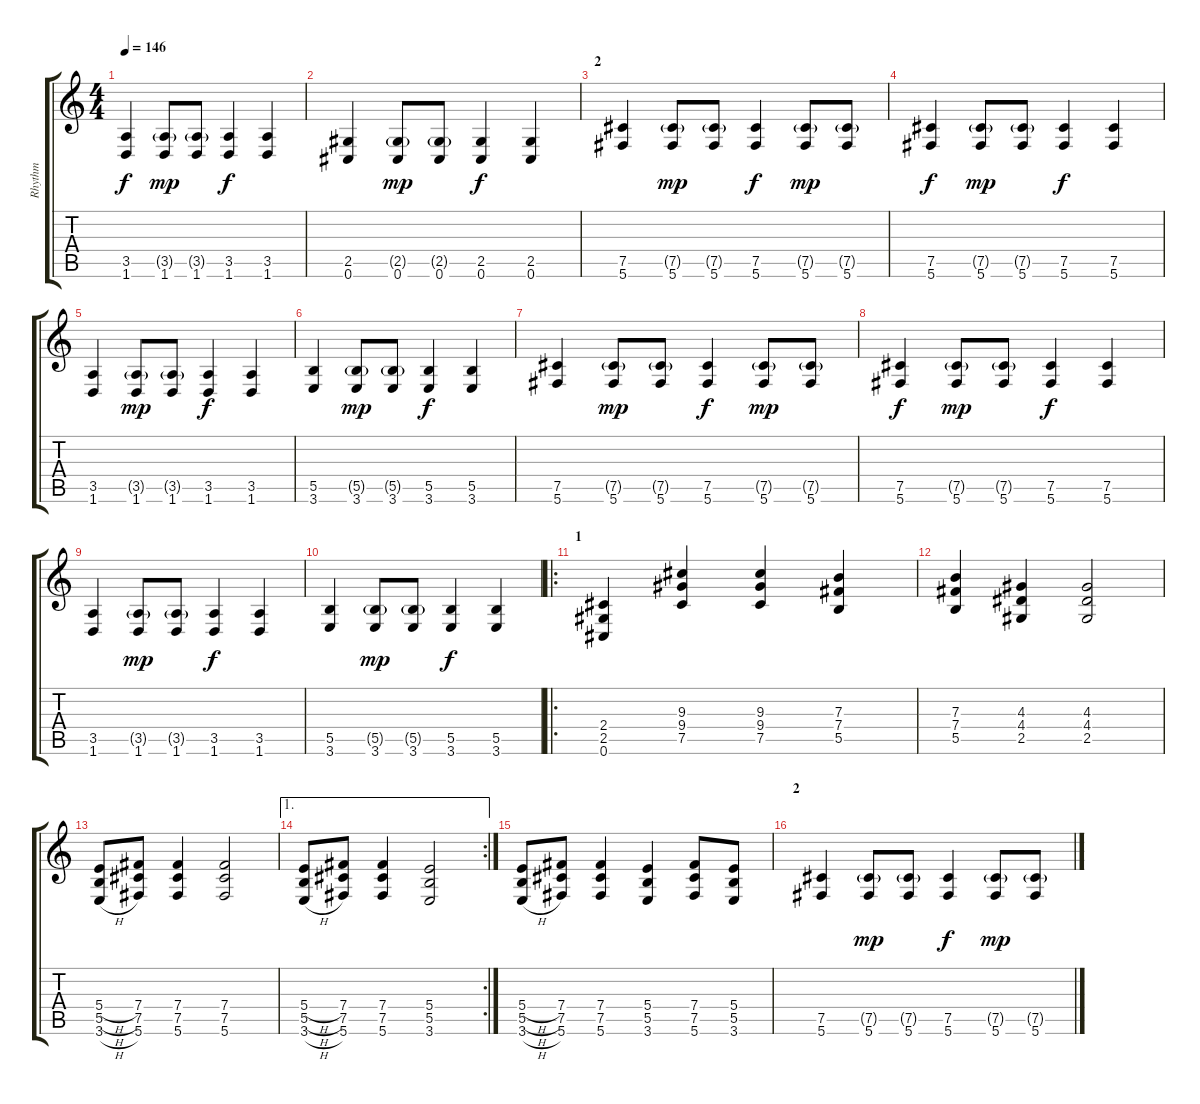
\track ("Rhythm" "Rhythm") {instrument distortionguitar}
\staff {score tabs}
\tuning (Db4 Ab3 E3 B2 Gb2 Db2) {hide}
\ts (4 4)
\tempo 146
\clef g2
\ks c
(3.5 1.6).4{dy f} (3.5{g} 1.6).8{dy mp} (3.5{g} 1.6).8 (3.5 1.6).4{dy f} (3.5 1.6).4 |
(2.5 0.6).4 (2.5{g} 0.6).8{dy mp} (2.5{g} 0.6).8 (2.5 0.6).4{dy f} (2.5 0.6).4 |
\section ("" "2")
(7.5 5.6).4 (7.5{g} 5.6).8{dy mp} (7.5{g} 5.6).8 (7.5 5.6).4{dy f} (7.5{g} 5.6).8{dy mp} (7.5{g} 5.6).8 |
(7.5 5.6).4{dy f} (7.5{g} 5.6).8{dy mp} (7.5{g} 5.6).8 (7.5 5.6).4{dy f} (7.5 5.6).4 |
(3.5 1.6).4 (3.5{g} 1.6).8{dy mp} (3.5{g} 1.6).8 (3.5 1.6).4{dy f} (3.5 1.6).4 |
(5.5 3.6).4 (5.5{g} 3.6).8{dy mp} (5.5{g} 3.6).8 (5.5 3.6).4{dy f} (5.5 3.6).4 |
(7.5 5.6).4 (7.5{g} 5.6).8{dy mp} (7.5{g} 5.6).8 (7.5 5.6).4{dy f} (7.5{g} 5.6).8{dy mp} (7.5{g} 5.6).8 |
(7.5 5.6).4{dy f} (7.5{g} 5.6).8{dy mp} (7.5{g} 5.6).8 (7.5 5.6).4{dy f} (7.5 5.6).4 |
(3.5 1.6).4 (3.5{g} 1.6).8{dy mp} (3.5{g} 1.6).8 (3.5 1.6).4{dy f} (3.5 1.6).4 |
(5.5 3.6).4 (5.5{g} 3.6).8{dy mp} (5.5{g} 3.6).8 (5.5 3.6).4{dy f} (5.5 3.6).4 |
\ro
\section ("" "1")
(2.4 2.5 0.6).4 (9.3 9.4 7.5).4 (9.3 9.4 7.5).4 (7.3 7.4 5.5).4 |
(7.3 7.4 5.5).4 (4.3 4.4 2.5).4 (4.3 4.4 2.5).2 |
(5.4{h} 5.5{h} 3.6{h}).8 (7.4 7.5 5.6).8 (7.4 7.5 5.6).4 (7.4 7.5 5.6).2 |
\ae 1
\rc 2
(5.4{h} 5.5{h} 3.6{h}).8 (7.4 7.5 5.6).8 (7.4 7.5 5.6).4 (5.4 5.5 3.6).2 |
(5.4{h} 5.5{h} 3.6{h}).8 (7.4 7.5 5.6).8 (7.4 7.5 5.6).4 (5.4 5.5 3.6).4 (7.4 7.5 5.6).8 (5.4 5.5 3.6).8 |
\section ("" "2")
(7.5 5.6).4 (7.5{g} 5.6).8{dy mp} (7.5{g} 5.6).8 (7.5 5.6).4{dy f} (7.5{g} 5.6).8{dy mp} (7.5{g} 5.6).8
